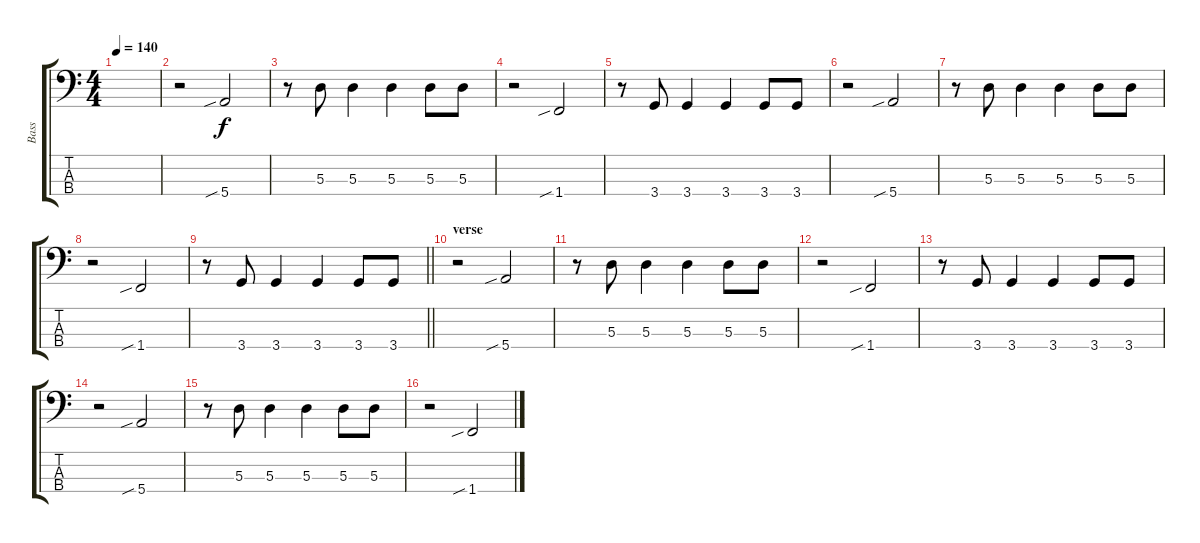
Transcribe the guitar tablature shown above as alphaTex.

\track ("Bass" "Bass") {instrument electricbassfinger}
\staff {score tabs}
\tuning (G2 D2 A1 E1) {hide}
\ts (4 4)
\tempo 140
\clef f4
\ks c
|
r.2{instrument electricbassfinger} 5.4{sib}.2 |
r.8 5.3.8 5.3.4 5.3.4 5.3.8 5.3.8 |
r.2 1.4{sib}.2 |
r.8 3.4.8 3.4.4 3.4.4 3.4.8 3.4.8 |
r.2 5.4{sib}.2 |
r.8 5.3.8 5.3.4 5.3.4 5.3.8 5.3.8 |
r.2 1.4{sib}.2 |
\barLineRight lightlight
r.8 3.4.8 3.4.4 3.4.4 3.4.8 3.4.8 |
\section ("" "verse")
r.2 5.4{sib}.2 |
r.8 5.3.8 5.3.4 5.3.4 5.3.8 5.3.8 |
r.2 1.4{sib}.2 |
r.8 3.4.8 3.4.4 3.4.4 3.4.8 3.4.8 |
r.2 5.4{sib}.2 |
r.8 5.3.8 5.3.4 5.3.4 5.3.8 5.3.8 |
r.2 1.4{sib}.2
